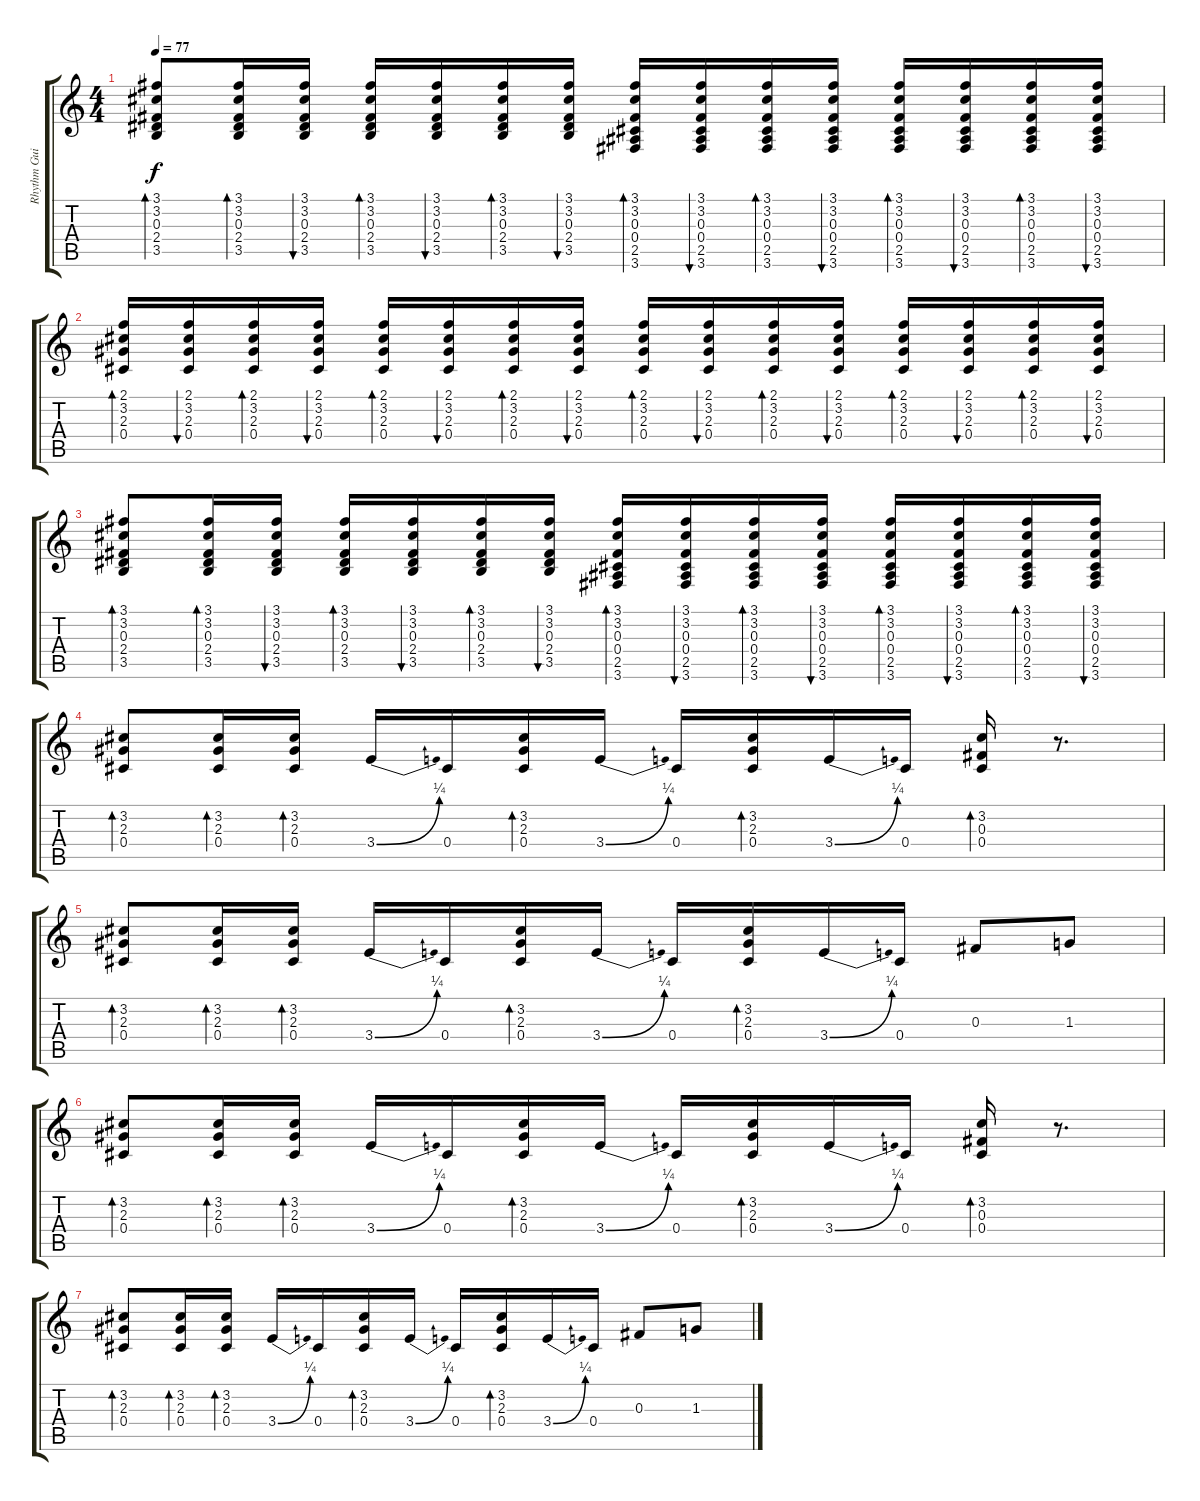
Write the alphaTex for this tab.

\track ("Rhythm Guitar" "Rhythm Gui") {instrument acousticguitarsteel}
\staff {score tabs}
\tuning (Eb4 Bb3 Gb3 Db3 Ab2 Eb2) {hide}
\ts (4 4)
\tempo 77
\clef g2
\ks c
(3.1 3.2 0.3 2.4 3.5).8{bd 60 dy f} (3.1 3.2 0.3 2.4 3.5).16{bd 30} (3.1 3.2 0.3 2.4 3.5).16{bu 30} (3.1 3.2 0.3 2.4 3.5).16{bd 30} (3.1 3.2 0.3 2.4 3.5).16{bu 30} (3.1 3.2 0.3 2.4 3.5).16{bd 30} (3.1 3.2 0.3 2.4 3.5).16{bu 30} (3.1 3.2 0.3 0.4 2.5 3.6).16{bd 30} (3.1 3.2 0.3 0.4 2.5 3.6).16{bu 30} (3.1 3.2 0.3 0.4 2.5 3.6).16{bd 30} (3.1 3.2 0.3 0.4 2.5 3.6).16{bu 30} (3.1 3.2 0.3 0.4 2.5 3.6).16{bd 30} (3.1 3.2 0.3 0.4 2.5 3.6).16{bu 30} (3.1 3.2 0.3 0.4 2.5 3.6).16{bd 30} (3.1 3.2 0.3 0.4 2.5 3.6).16{bu 30} |
(2.1 3.2 2.3 0.4).16{bd 60} (2.1 3.2 2.3 0.4).16{bu 30} (2.1 3.2 2.3 0.4).16{bd 30} (2.1 3.2 2.3 0.4).16{bu 30} (2.1 3.2 2.3 0.4).16{bd 30} (2.1 3.2 2.3 0.4).16{bu 30} (2.1 3.2 2.3 0.4).16{bd 30} (2.1 3.2 2.3 0.4).16{bu 30} (2.1 3.2 2.3 0.4).16{bd 30} (2.1 3.2 2.3 0.4).16{bu 30} (2.1 3.2 2.3 0.4).16{bd 30} (2.1 3.2 2.3 0.4).16{bu 30} (2.1 3.2 2.3 0.4).16{bd 30} (2.1 3.2 2.3 0.4).16{bu 30} (2.1 3.2 2.3 0.4).16{bd 30} (2.1 3.2 2.3 0.4).16{bu 30} |
(3.1 3.2 0.3 2.4 3.5).8{bd 60} (3.1 3.2 0.3 2.4 3.5).16{bd 30} (3.1 3.2 0.3 2.4 3.5).16{bu 30} (3.1 3.2 0.3 2.4 3.5).16{bd 30} (3.1 3.2 0.3 2.4 3.5).16{bu 30} (3.1 3.2 0.3 2.4 3.5).16{bd 30} (3.1 3.2 0.3 2.4 3.5).16{bu 30} (3.1 3.2 0.3 0.4 2.5 3.6).16{bd 30} (3.1 3.2 0.3 0.4 2.5 3.6).16{bu 30} (3.1 3.2 0.3 0.4 2.5 3.6).16{bd 30} (3.1 3.2 0.3 0.4 2.5 3.6).16{bu 30} (3.1 3.2 0.3 0.4 2.5 3.6).16{bd 30} (3.1 3.2 0.3 0.4 2.5 3.6).16{bu 30} (3.1 3.2 0.3 0.4 2.5 3.6).16{bd 30} (3.1 3.2 0.3 0.4 2.5 3.6).16{bu 30} |
(3.2 2.3 0.4).8{bd 60} (3.2 2.3 0.4).16{bd 30} (3.2 2.3 0.4).16{bd 30} 3.4{be (bend 0 0 60 1)}.16 0.4.16 (3.2 2.3 0.4).16{bd 30} 3.4{be (bend 0 0 60 1)}.16 0.4.16 (3.2 2.3 0.4).16{bd 30} 3.4{be (bend 0 0 60 1)}.16 0.4.16 (3.2 0.3 0.4).16{bd 30} r.8{d} |
(3.2 2.3 0.4).8{bd 60} (3.2 2.3 0.4).16{bd 30} (3.2 2.3 0.4).16{bd 30} 3.4{be (bend 0 0 60 1)}.16 0.4.16 (3.2 2.3 0.4).16{bd 30} 3.4{be (bend 0 0 60 1)}.16 0.4.16 (3.2 2.3 0.4).16{bd 30} 3.4{be (bend 0 0 60 1)}.16 0.4.16 0.3.8 1.3.8 |
(3.2 2.3 0.4).8{bd 60} (3.2 2.3 0.4).16{bd 30} (3.2 2.3 0.4).16{bd 30} 3.4{be (bend 0 0 60 1)}.16 0.4.16 (3.2 2.3 0.4).16{bd 30} 3.4{be (bend 0 0 60 1)}.16 0.4.16 (3.2 2.3 0.4).16{bd 30} 3.4{be (bend 0 0 60 1)}.16 0.4.16 (3.2 0.3 0.4).16{bd 30} r.8{d} |
(3.2 2.3 0.4).8{bd 60} (3.2 2.3 0.4).16{bd 30} (3.2 2.3 0.4).16{bd 30} 3.4{be (bend 0 0 60 1)}.16 0.4.16 (3.2 2.3 0.4).16{bd 30} 3.4{be (bend 0 0 60 1)}.16 0.4.16 (3.2 2.3 0.4).16{bd 30} 3.4{be (bend 0 0 60 1)}.16 0.4.16 0.3.8 1.3.8
